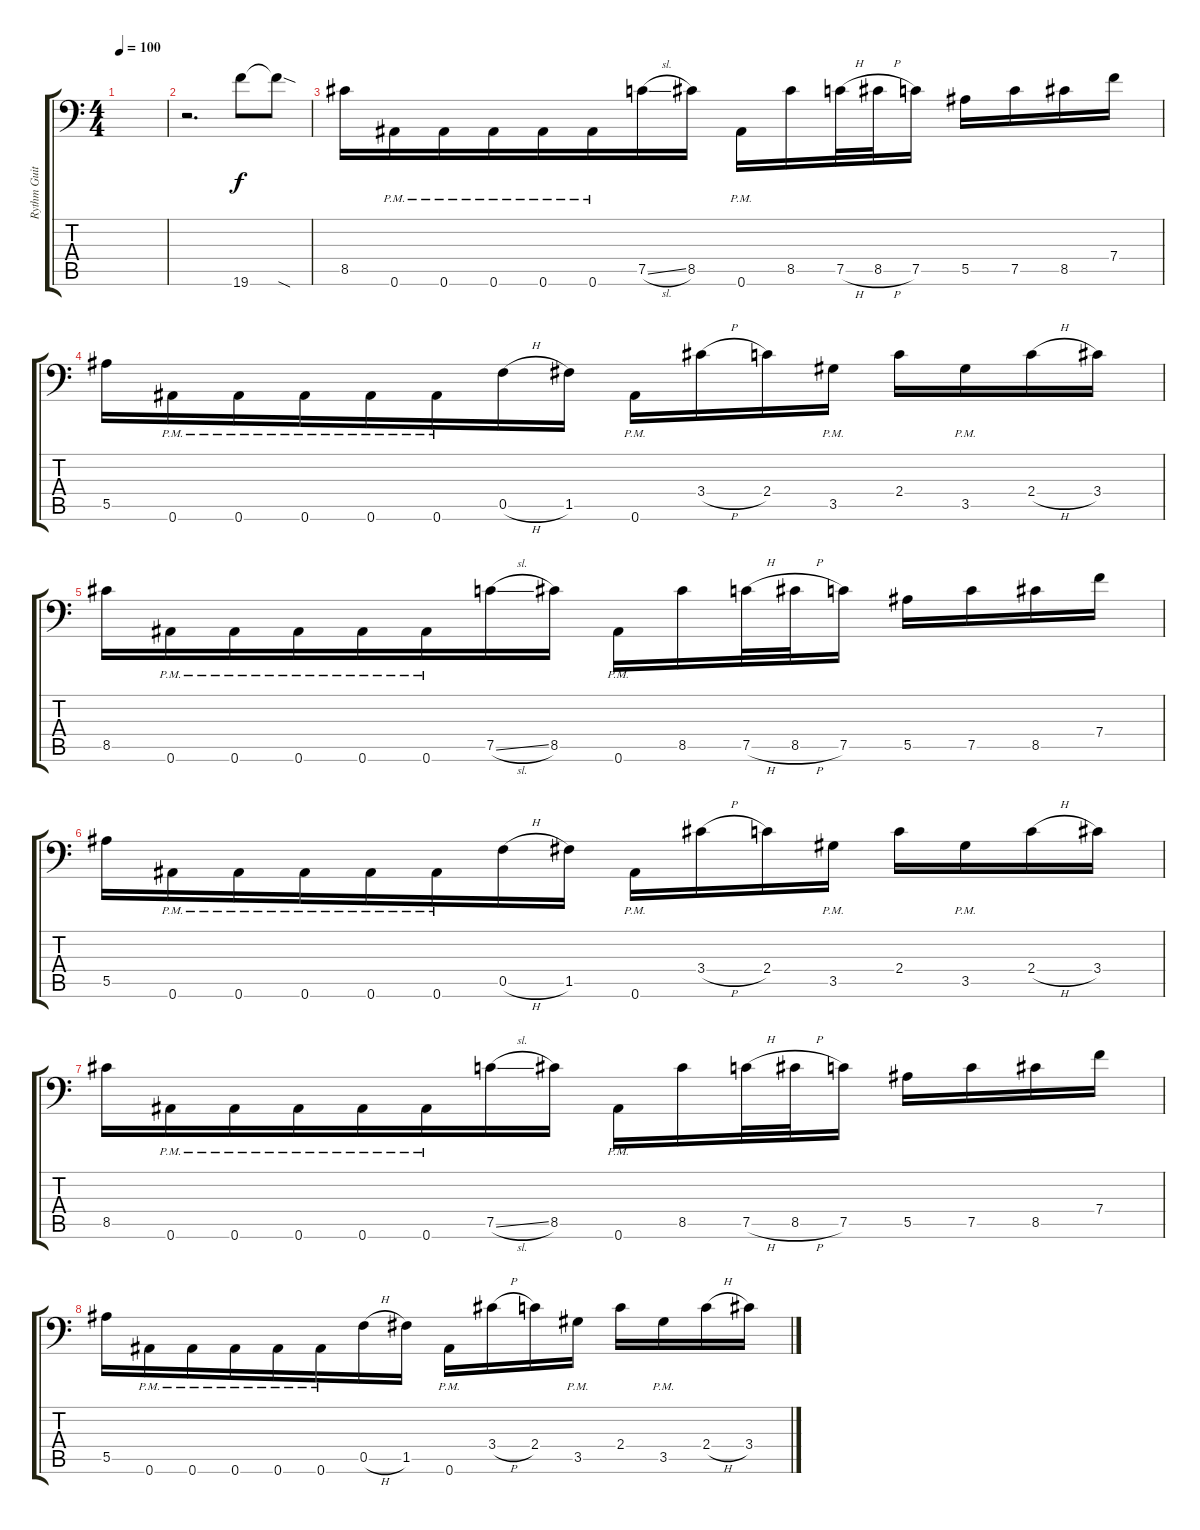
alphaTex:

\track ("Rythm Guitar 2" "Rythm Guit") {instrument distortionguitar}
\staff {score tabs}
\tuning (C4 G3 Eb3 Bb2 F2 Bb1) {hide}
\ts (4 4)
\tempo 100
\clef f4
\ks c
|
r.2{d beam merge} 19.6.8 19.6{sod t}.8 |
8.5.16 0.6{pm}.16 0.6{pm}.16 0.6{pm}.16{beam merge} 0.6{pm}.16{beam merge} 0.6{pm}.16 7.5{sl}.16 8.5.16 0.6{pm}.16 8.5.16{beam merge} 7.5{h}.32 8.5{h}.32{beam merge} 7.5.16 5.5.16 7.5.16 8.5.16 7.4.16 |
5.5.16 0.6{pm}.16 0.6{pm}.16 0.6{pm}.16{beam merge} 0.6{pm}.16{beam merge} 0.6{pm}.16 0.5{h}.16 1.5.16 0.6{pm}.16 3.4{h}.16 2.4.16{beam merge} 3.5{pm}.16 2.4.16 3.5{pm}.16 2.4{h}.16 3.4.16 |
8.5.16 0.6{pm}.16 0.6{pm}.16 0.6{pm}.16{beam merge} 0.6{pm}.16{beam merge} 0.6{pm}.16 7.5{sl}.16 8.5.16 0.6{pm}.16 8.5.16{beam merge} 7.5{h}.32 8.5{h}.32{beam merge} 7.5.16 5.5.16 7.5.16 8.5.16 7.4.16 |
5.5.16 0.6{pm}.16 0.6{pm}.16 0.6{pm}.16{beam merge} 0.6{pm}.16{beam merge} 0.6{pm}.16 0.5{h}.16 1.5.16 0.6{pm}.16 3.4{h}.16 2.4.16{beam merge} 3.5{pm}.16 2.4.16 3.5{pm}.16 2.4{h}.16 3.4.16 |
8.5.16 0.6{pm}.16 0.6{pm}.16 0.6{pm}.16{beam merge} 0.6{pm}.16{beam merge} 0.6{pm}.16 7.5{sl}.16 8.5.16 0.6{pm}.16 8.5.16{beam merge} 7.5{h}.32 8.5{h}.32{beam merge} 7.5.16 5.5.16 7.5.16 8.5.16 7.4.16 |
5.5.16 0.6{pm}.16 0.6{pm}.16 0.6{pm}.16{beam merge} 0.6{pm}.16{beam merge} 0.6{pm}.16 0.5{h}.16 1.5.16 0.6{pm}.16 3.4{h}.16 2.4.16{beam merge} 3.5{pm}.16 2.4.16 3.5{pm}.16 2.4{h}.16 3.4.16
